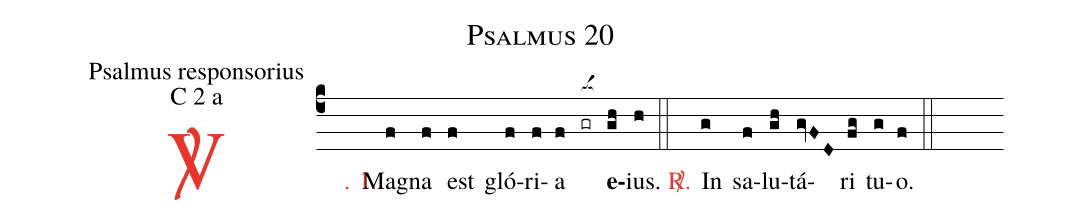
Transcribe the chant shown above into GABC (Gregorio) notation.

name: Psalmus 20;
office-part: Psalmus responsorius;
mode: C 2 a;
%%
(c4)

<c><sp>V/</sp>. 1.</c>() Ma(f)gna(f) est(f) gló(f)ri(f)a(f) (gr[ocba:1{])<b>e</b>(gh[ocba:0}])ius.(h)

(::)

<nlba><c><sp>R/</sp>.</c>() In</nlba>(g) sa(f)lu(gh)tá(gvFD)ri(fg) tu(g)o.(f)

(::)
